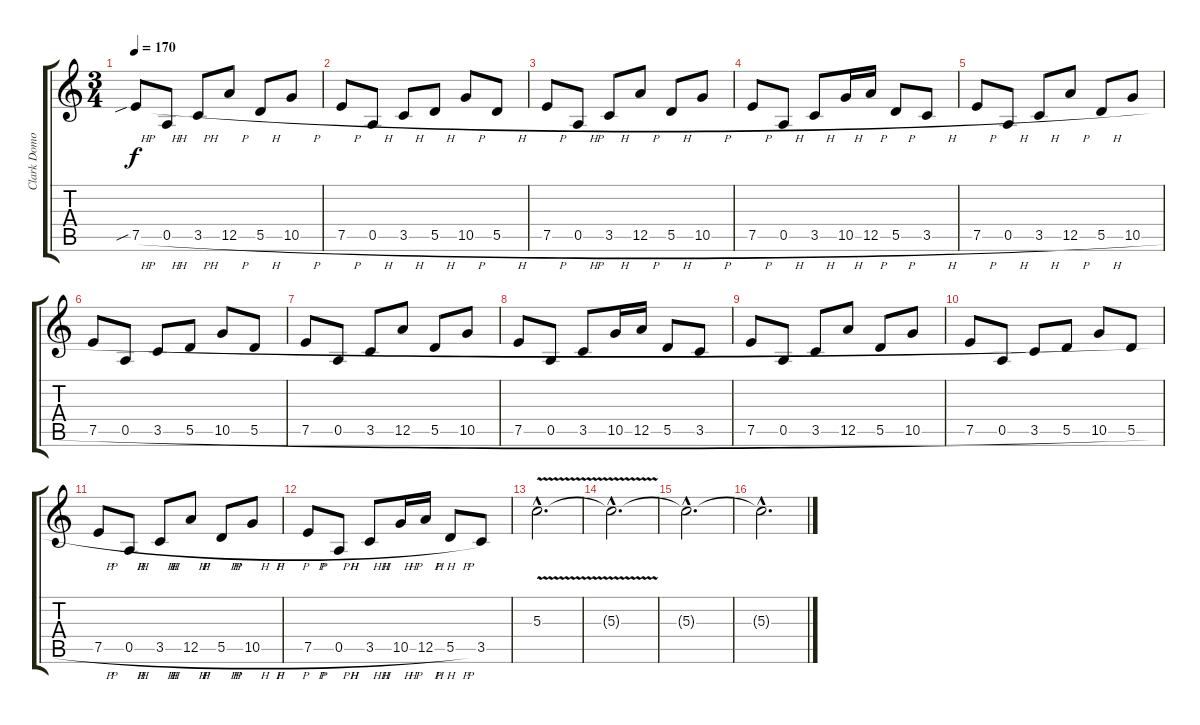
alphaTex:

\track ("Clark Domoe" "Clark Domo") {instrument overdrivenguitar}
\staff {score tabs}
\tuning (E4 B3 G3 D3 A2 E2) {hide}
\ts (3 4)
\tempo 170
\clef g2
\ks c
7.5{sib h}.8{dy f instrument overdrivenguitar} 0.5{h}.8 3.5{h}.8 12.5{h}.8 5.5{h}.8 10.5{h}.8 |
7.5{h}.8 0.5{h}.8 3.5{h}.8 5.5{h}.8 10.5{h}.8 5.5{h}.8 |
7.5{h}.8 0.5{h}.8 3.5{h}.8 12.5{h}.8 5.5{h}.8 10.5{h}.8 |
7.5{h}.8 0.5{h}.8 3.5{h}.8 10.5{h}.16 12.5{h}.16 5.5{h}.8 3.5{h}.8 |
7.5{h}.8 0.5{h}.8 3.5{h}.8 12.5{h}.8 5.5{h}.8 10.5{h}.8 |
7.5{h}.8 0.5{h}.8 3.5{h}.8 5.5{h}.8 10.5{h}.8 5.5{h}.8 |
7.5{h}.8 0.5{h}.8 3.5{h}.8 12.5{h}.8 5.5{h}.8 10.5{h}.8 |
7.5{h}.8 0.5{h}.8 3.5{h}.8 10.5{h}.16 12.5{h}.16 5.5{h}.8 3.5{h}.8 |
7.5{h}.8 0.5{h}.8 3.5{h}.8 12.5{h}.8 5.5{h}.8 10.5{h}.8 |
7.5{h}.8 0.5{h}.8 3.5{h}.8 5.5{h}.8 10.5{h}.8 5.5{h}.8 |
7.5{h}.8 0.5{h}.8 3.5{h}.8 12.5{h}.8 5.5{h}.8 10.5{h}.8 |
7.5{h}.8 0.5{h}.8 3.5{h}.8 10.5{h}.16 12.5{h}.16 5.5{h}.8 3.5.8 |
5.3{v hac}.2{d volume 0} |
5.3{hac t}.2{d} |
5.3{hac t}.2{d} |
5.3{hac t}.2{d}
